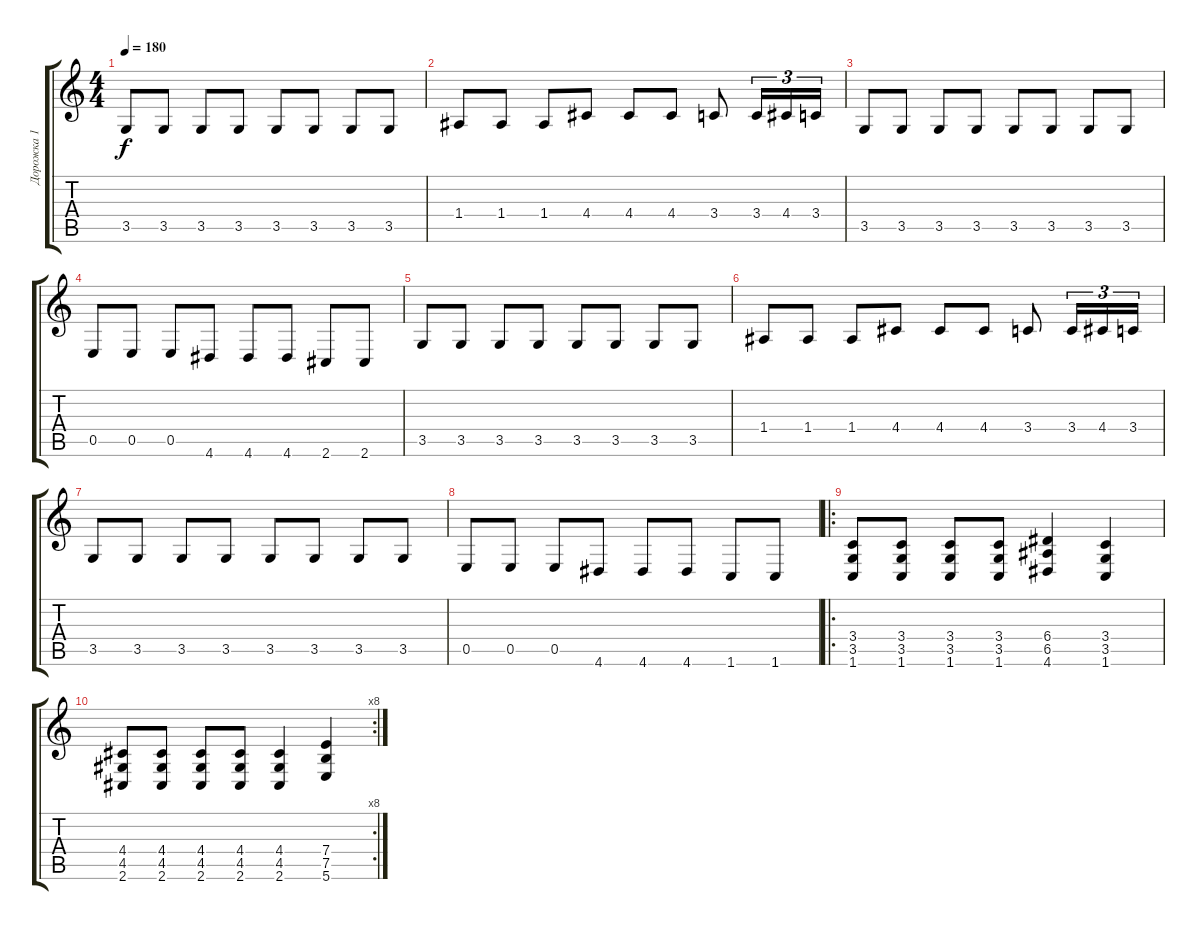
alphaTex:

\track ("Дорожка 1" "Дорожка 1") {instrument overdrivenguitar}
\staff {score tabs}
\tuning (B3 Gb3 D3 A2 E2 B1) {hide}
\ts (4 4)
\tempo 180
\clef g2
\ks c
3.5.8{dy f} 3.5.8 3.5.8 3.5.8 3.5.8 3.5.8 3.5.8 3.5.8 |
1.4.8 1.4.8 1.4.8 4.4.8 4.4.8 4.4.8 3.4.8 3.4.16{tu (3 2)} 4.4.16{tu (3 2)} 3.4.16{tu (3 2)} |
3.5.8 3.5.8 3.5.8 3.5.8 3.5.8 3.5.8 3.5.8 3.5.8 |
0.5.8 0.5.8 0.5.8 4.6.8 4.6.8 4.6.8 2.6.8 2.6.8 |
3.5.8 3.5.8 3.5.8 3.5.8 3.5.8 3.5.8 3.5.8 3.5.8 |
1.4.8 1.4.8 1.4.8 4.4.8 4.4.8 4.4.8 3.4.8 3.4.16{tu (3 2)} 4.4.16{tu (3 2)} 3.4.16{tu (3 2)} |
3.5.8 3.5.8 3.5.8 3.5.8 3.5.8 3.5.8 3.5.8 3.5.8 |
0.5.8 0.5.8 0.5.8 4.6.8 4.6.8 4.6.8 1.6.8 1.6.8 |
\ro
(3.4 3.5 1.6).8 (3.4 3.5 1.6).8 (3.4 3.5 1.6).8 (3.4 3.5 1.6).8 (6.4 6.5 4.6).4 (3.4 3.5 1.6).4 |
\rc 8
(4.4 4.5 2.6).8 (4.4 4.5 2.6).8 (4.4 4.5 2.6).8 (4.4 4.5 2.6).8 (4.4 4.5 2.6).4 (7.4 7.5 5.6).4
